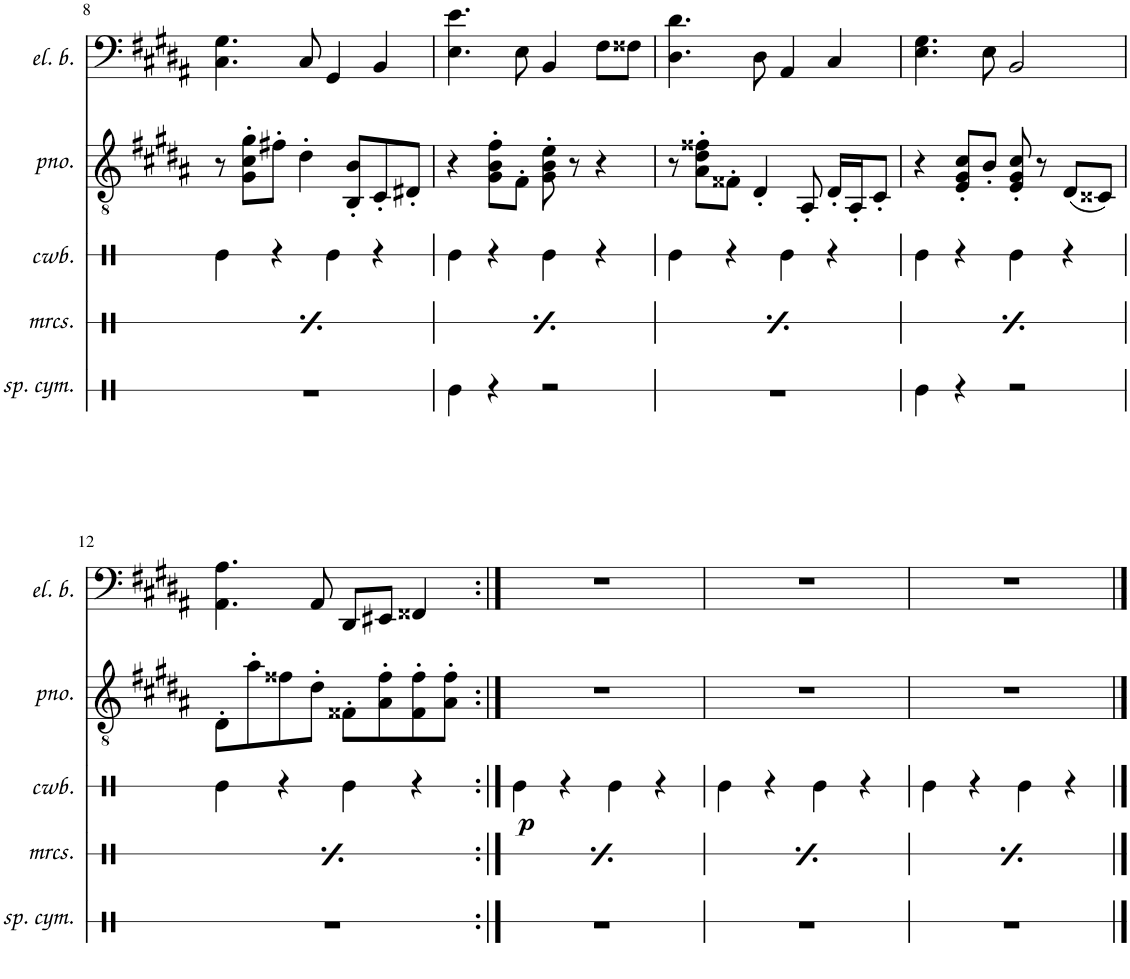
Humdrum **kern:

**kern	**kern	**dynam	**kern	**dynam	**kern	**kern
*part5	*part4	*part4	*part3	*part3	*part2	*part1
*staff5	*staff4	*staff4	*staff3	*staff3	*staff2	*staff1
*I"splash cymbal	*I"maracas	*	*I"cowbell	*	*I"piano	*I"electric bass
*I'sp. cym.	*I'mrcs.	*	*I'cwb.	*	*I'pno.	*I'el. b.
!!LO:PB:g=z
*clefX	*clefX	*	*clefX	*	*clefGv2	*clefF4
*	*	*	*	*	*	*Trd7c12
*k[]	*k[]	*	*k[]	*	*k[f#c#g#d#a#]	*k[f#c#g#d#a#]
*M4/4	*M4/4	*	*M4/4	*	*M4/4	*M4/4
=8	=8	=8	=8	=8	=8	=8
!	!	!LO:DY:b	!	!	!	!
1r	4r	p	4Re\	.	8r	4.C#\ 4.G#\
.	.	.	.	.	8G#\' 8c#\' 8g#\'L	.
.	8Re\L	.	4r	.	8f#X'\J	.
.	8Re\J	.	.	.	4d#'\	8C#/
.	4r	.	4Re\	.	.	4GG#/
.	.	.	.	.	8BB/' 8B/'L	.
.	4Re\	.	4r	.	8C#'/	4BB/
.	.	.	.	.	8D#X'/J	.
=9	=9	=9	=9	=9	=9	=9
!	!	!LO:DY:b	!	!	!	!
4Re\	4r	p	4Re\	.	4r	4.E\ 4.e\
4r	8Re\L	.	4r	.	8G#\' 8B\' 8f#\'L	.
.	8Re\J	.	.	.	8F#'\J	8E\
2r	4r	.	4Re\	.	8G#\' 8B\' 8e\'	4BB/
.	.	.	.	.	8r	.
.	4Re\	.	4r	.	4r	8F#\L
.	.	.	.	.	.	8F##X\J
=10	=10	=10	=10	=10	=10	=10
!	!	!LO:DY:b	!	!	!	!
1r	4r	p	4Re\	.	8r	4.D#\ 4.d#\
.	.	.	.	.	8A#\' 8d#\' 8f##X\'L	.
.	8Re\L	.	4r	.	8F##X'\J	.
.	8Re\J	.	.	.	4D#'/	8D#\
.	4r	.	4Re\	.	.	4AA#/
.	.	.	.	.	8AA#'/	.
.	4Re\	.	4r	.	16D#'/LL	4C#/
.	.	.	.	.	16AA#'/J	.
.	.	.	.	.	8C#'/J	.
=11	=11	=11	=11	=11	=11	=11
!	!	!LO:DY:b	!	!	!	!
4Re\	4r	p	4Re\	.	4r	4.E\ 4.G#\
4r	8Re\L	.	4r	.	8E/' 8G#/' 8c#/'L	.
.	8Re\J	.	.	.	8B'/J	8E\
2r	4r	.	4Re\	.	8E/' 8G#/' 8c#/'	2BB/
.	.	.	.	.	8r	.
.	4Re\	.	4r	.	(8D#/L	.
.	.	.	.	.	8C##X/J)	.
!!LO:LB:g=z
=12	=12	=12	=12	=12	=12	=12
!	!	!LO:DY:b	!	!	!	!
1r	4r	p	4Re\	.	8D#'\L	4.AA#\ 4.A#\
.	.	.	.	.	8a#'\	.
.	8Re\L	.	4r	.	8f##X\	.
.	8Re\J	.	.	.	8d#'\J	8AA#/
.	4r	.	4Re\	.	8F##X'\L	8DD#/L
.	.	.	.	.	8A#\' 8f##\'	8EE#X/J
.	4Re\	.	4r	.	8F##\' 8f##\'	4FF##X/
.	.	.	.	.	8A#\' 8f##\'J	.
=13:|!	=13:|!	=13:|!	=13:|!	=13:|!	=13:|!	=13:|!
!	!	!LO:DY:b	!	!LO:DY:b	!	!
1r	4r	p	4Re\	p	1r	1r
.	8Re\L	.	4r	.	.	.
.	8Re\J	.	.	.	.	.
.	4r	.	4Re\	.	.	.
.	4Re\	.	4r	.	.	.
=14	=14	=14	=14	=14	=14	=14
!	!	!LO:DY:b	!	!	!	!
1r	4r	p	4Re\	.	1r	1r
.	8Re\L	.	4r	.	.	.
.	8Re\J	.	.	.	.	.
.	4r	.	4Re\	.	.	.
.	4Re\	.	4r	.	.	.
=15	=15	=15	=15	=15	=15	=15
!	!	!LO:DY:b	!	!	!	!
1r	4r	p	4Re\	.	1r	1r
.	8Re\L	.	4r	.	.	.
.	8Re\J	.	.	.	.	.
.	4r	.	4Re\	.	.	.
.	4Re\	.	4r	.	.	.
==	==	==	==	==	==	==
*-	*-	*-	*-	*-	*-	*-
